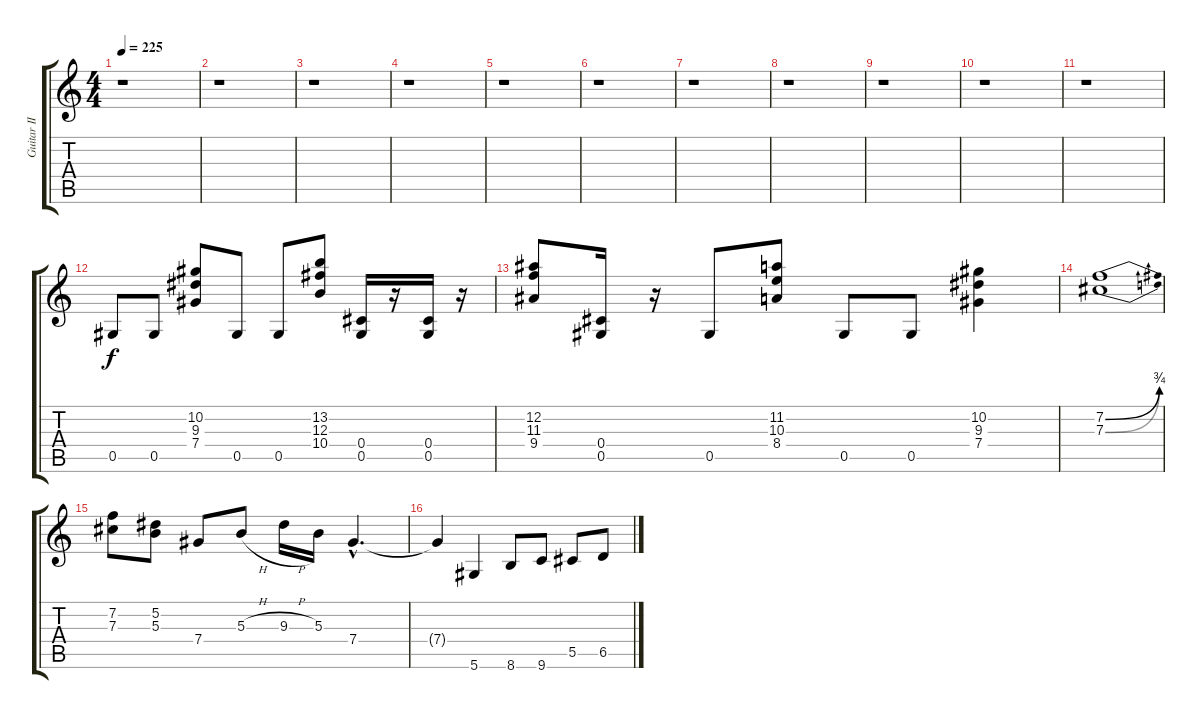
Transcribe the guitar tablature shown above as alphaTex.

\track ("Guitar II" "Guitar II") {instrument distortionguitar}
\staff {score tabs}
\tuning (Eb4 Bb3 Gb3 Db3 Ab2 Eb2) {hide}
\ts (4 4)
\tempo 225
\clef g2
\ks c
r.1{dy f} |
r.1 |
r.1 |
r.1 |
r.1 |
r.1 |
r.1 |
r.1 |
r.1 |
r.1 |
r.1 |
0.5.8 0.5.8 (10.2 9.3 7.4).8 0.5.8 0.5.8 (13.2 12.3 10.4).8 (0.4 0.5).16 r.16 (0.4 0.5).16 r.16 |
(12.2 11.3 9.4).8 (0.4 0.5).16 r.16 0.5.8 (11.2 10.3 8.4).8 0.5.8 0.5.8 (10.2 9.3 7.4).4 |
(7.2{be (bend 0 0 60 3)} 7.3{be (bend 0 0 60 3)}).1 |
(7.2 7.3).8 (5.2 5.3).8 7.4.8 5.3{h}.8 9.3{h}.16 5.3.16 7.4{hac}.4{d} |
7.4{t}.4 5.6.4 8.6.8 9.6.8 5.5.8 6.5.8
